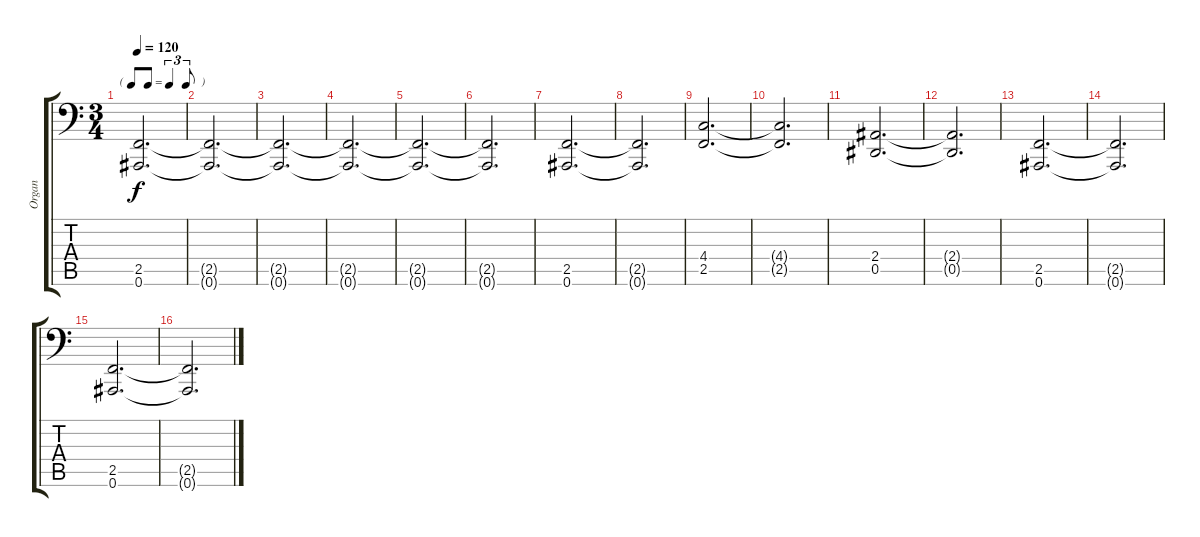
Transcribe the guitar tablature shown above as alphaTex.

\track ("Organ" "Organ") {instrument churchorgan}
\staff {score tabs}
\tuning (Bb3 F3 Db3 Ab2 Eb2 Bb1) {hide}
\ts (3 4)
\tf triplet8th
\tempo 120
\clef f4
\ks c
(2.5 0.6).2{d dy f} |
(2.5{t} 0.6{t}).2{d} |
(2.5{t} 0.6{t}).2{d} |
(2.5{t} 0.6{t}).2{d} |
(2.5{t} 0.6{t}).2{d} |
(2.5{t} 0.6{t}).2{d} |
(2.5 0.6).2{d} |
(2.5{t} 0.6{t}).2{d} |
(4.4 2.5).2{d} |
(4.4{t} 2.5{t}).2{d} |
(2.4 0.5).2{d} |
(2.4{t} 0.5{t}).2{d} |
(2.5 0.6).2{d} |
(2.5{t} 0.6{t}).2{d} |
(2.5 0.6).2{d} |
(2.5{t} 0.6{t}).2{d}
